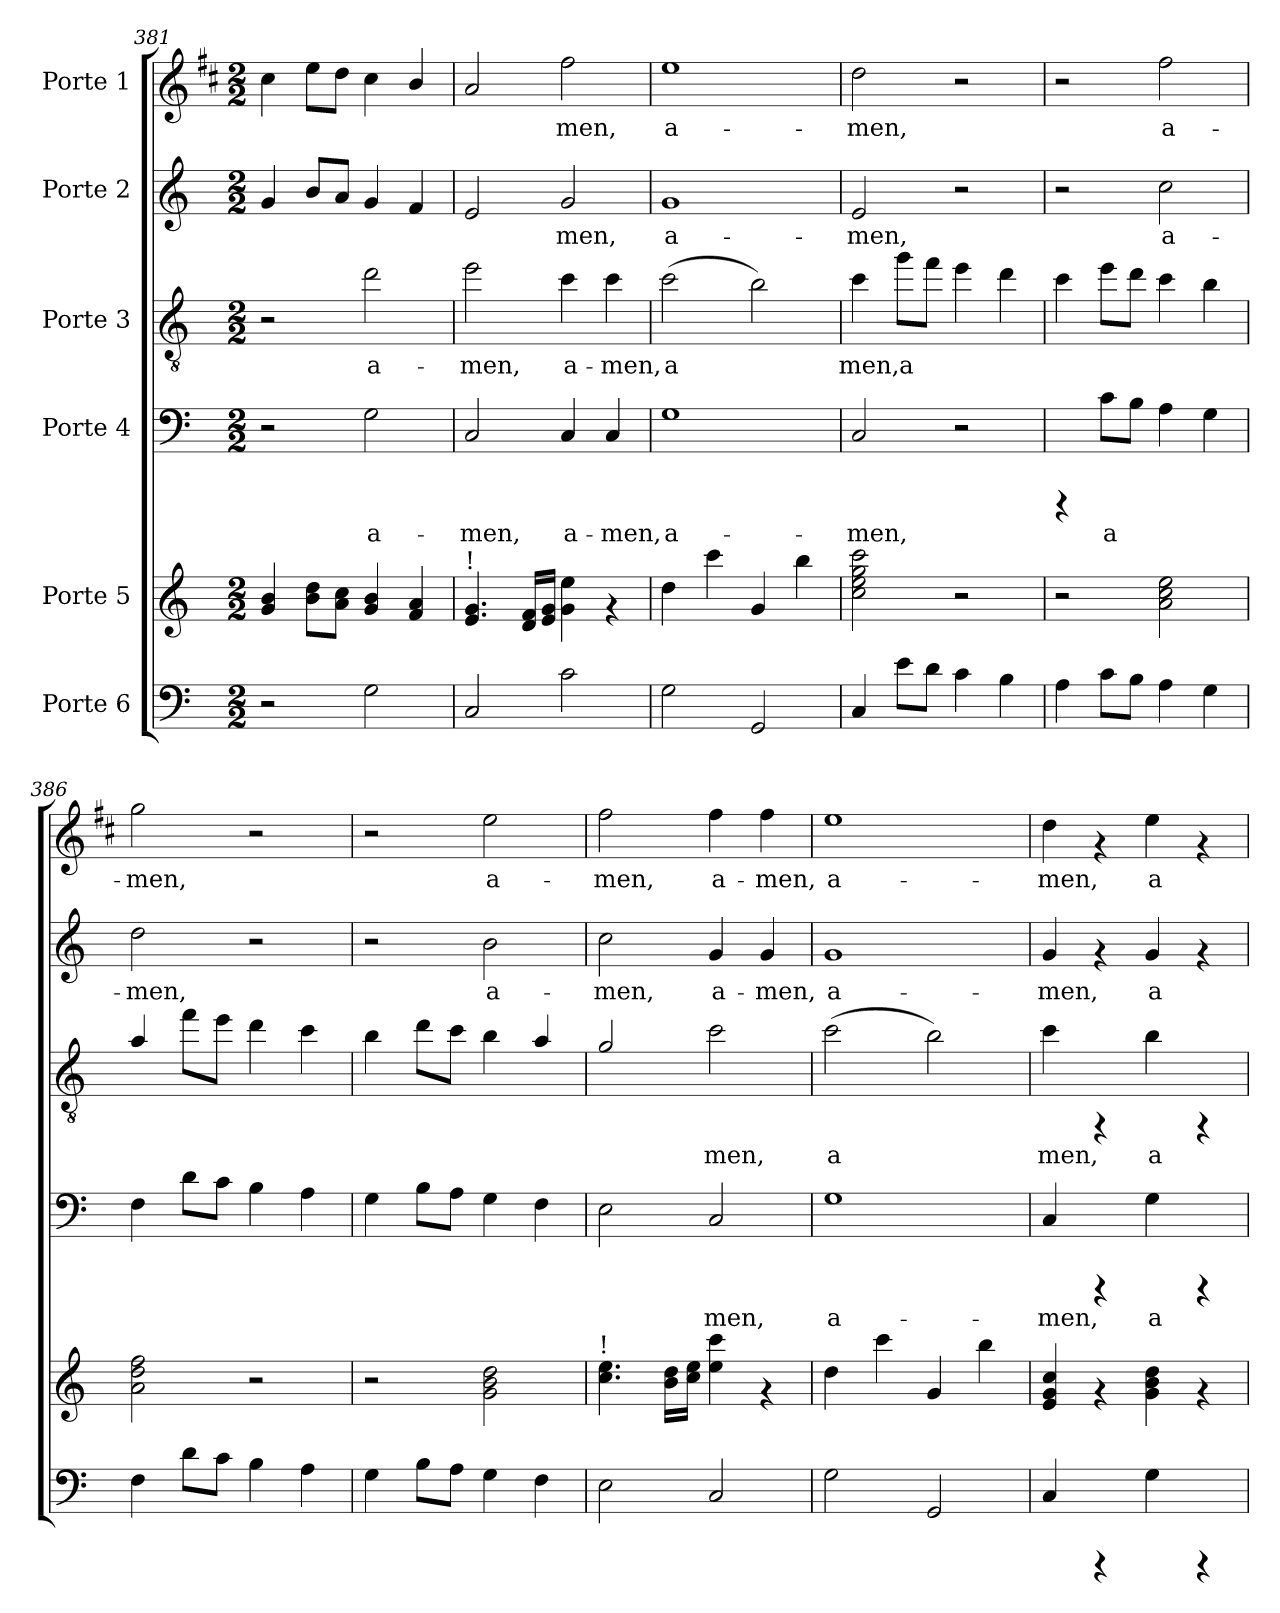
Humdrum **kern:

**kern	**kern	**kern	**text	**kern	**text	**kern	**text	**kern	**text
*part6	*part5	*part4	*part4	*part3	*part3	*part2	*part2	*part1	*part1
*staff6	*staff5	*staff4	*staff4	*staff3	*staff3	*staff2	*staff2	*staff1	*staff1
*I"Porte 6	*I"Porte 5	*I"Porte 4	*	*I"Porte 3	*	*I"Porte 2	*	*I"Porte 1	*
*clefF4	*clefG2	*clefF4	*	*clefGv2	*	*clefG2	*	*clefG2	*
*	*	*	*	*ITrd8c14	*	*	*	*ITrd1c2	*
*k[]	*k[]	*k[]	*	*k[]	*	*k[]	*	*k[]	*
*C:	*C:	*C:	*	*C:	*	*C:	*	*C:	*
*M2/2	*M2/2	*M2/2	*	*M2/2	*	*M2/2	*	*M2/2	*
=381	=381	=381	=381	=381	=381	=381	=381	=381	=381
2r	4b/ 4g/	2r	.	2r	.	4g/	.	4b\	.
.	8dd\ 8b\L	.	.	.	.	8b/L	.	8dd\L	.
.	8cc\ 8a\J	.	.	.	.	8a/J	.	8cc\J	.
!	!	!	!LO:LY:b:cj	!	!LO:LY:b:cj	!	!	!	!
2G\	4b/ 4g/	2G\	a-	2d\	a-	4g/	.	4b\	.
.	4a/ 4f/	.	.	.	.	4f/	.	4a/	.
=382	=382	=382	=382	=382	=382	=382	=382	=382	=382
!	!LO:TX:a:t=!	!	!	!	!	!	!	!	!
!	!	!	!LO:LY:b:cj	!	!LO:LY:b:cj	!	!LO:LY:b:cj	!	!LO:LY:b:cj
2C/	4.g/ 4.e/	2C/	-men,	2e\	-men,	2e/	-	2g/	-
.	16f/ 16d/L	.	.	.	.	.	.	.	.
.	16g/ 16e/J	.	.	.	.	.	.	.	.
!	!	!	!LO:LY:b:cj	!	!LO:LY:b:cj	!	!LO:LY:b:cj	!	!LO:LY:b:cj
2c\	4ee\ 4g\	4C/	a-	4c\	a-	2g/	men,	2ee\	men,
!	!	!	!LO:LY:b:cj	!	!LO:LY:b:cj	!	!	!	!
.	4rf	4C/	-men,	4c\	-men,	.	.	.	.
=383	=383	=383	=383	=383	=383	=383	=383	=383	=383
!	!	!	!LO:LY:b:cj	!	!LO:LY:b:cj	!	!LO:LY:b:cj	!	!LO:LY:b:cj
2G\	4dd\	1G	a-	(>2c\	a-	1g	a-	1dd	a-
.	4ccc\	.	.	.	.	.	.	.	.
!	!	!	!	!	!LO:LY:b:cj	!	!	!	!
2GG/	4g/	.	.	2B\)	--	.	.	.	.
.	4bb\	.	.	.	.	.	.	.	.
=384	=384	=384	=384	=384	=384	=384	=384	=384	=384
!	!	!	!LO:LY:b:cj	!	!LO:LY:b:cj	!	!LO:LY:b:cj	!	!LO:LY:b:cj
4C/	2ccc\ 2gg\ 2ee\ 2cc\	2C/	-men,	4c\	-men,	2e/	-men,	2cc\	-men,
!	!	!	!	!	!LO:LY:b:cj	!	!	!	!
8e\L	.	.	.	8g\L	a-	.	.	.	.
!	!	!	!	!	!LO:LY:b:cj	!	!	!	!
8d\J	.	.	.	8f\J	--	.	.	.	.
!	!	!	!	!	!LO:LY:b:cj	!	!	!	!
4c\	2r	2r	.	4e\	--	2r	.	2r	.
!	!	!	!	!	!LO:LY:b:cj	!	!	!	!
4B\	.	.	.	4d\	--	.	.	.	.
=385	=385	=385	=385	=385	=385	=385	=385	=385	=385
4A\	2r	4rCCC	.	4c\	.	2r	.	2r	.
!	!	!	!LO:LY:b:cj	!	!	!	!	!	!
8c\L	.	8c\L	a-	8e\L	.	.	.	.	.
!	!	!	!LO:LY:b:cj	!	!	!	!	!	!
8B\J	.	8B\J	--	8d\J	.	.	.	.	.
!	!	!	!LO:LY:b:cj	!	!	!	!LO:LY:b:cj	!	!LO:LY:b:cj
4A\	2ee\ 2cc\ 2a\	4A\	--	4c\	.	2cc\	a-	2ee\	a-
!	!	!	!LO:LY:b:cj	!	!	!	!	!	!
4G\	.	4G\	--	4B\	.	.	.	.	.
=386	=386	=386	=386	=386	=386	=386	=386	=386	=386
!	!	!	!	!	!	!	!LO:LY:b:cj	!	!LO:LY:b:cj
4F\	2ff\ 2dd\ 2a\	4F\	.	4A/	.	2dd\	-men,	2ff\	-men,
8d\L	.	8d\L	.	8f\L	.	.	.	.	.
8c\J	.	8c\J	.	8e\J	.	.	.	.	.
4B\	2r	4B\	.	4d\	.	2r	.	2r	.
4A\	.	4A\	.	4c\	.	.	.	.	.
!!LO:PB:g=z
=387	=387	=387	=387	=387	=387	=387	=387	=387	=387
4G\	2r	4G\	.	4B\	.	2r	.	2r	.
8B\L	.	8B\L	.	8d\L	.	.	.	.	.
8A\J	.	8A\J	.	8c\J	.	.	.	.	.
!	!	!	!	!	!	!	!LO:LY:b:cj	!	!LO:LY:b:cj
4G\	2dd\ 2b\ 2g\	4G\	.	4B\	.	2b\	a-	2dd\	a-
4F\	.	4F\	.	4A/	.	.	.	.	.
=388	=388	=388	=388	=388	=388	=388	=388	=388	=388
!	!LO:TX:a:t=!	!	!	!	!	!	!	!	!
!	!	!	!LO:LY:b:cj	!	!LO:LY:b:cj	!	!LO:LY:b:cj	!	!LO:LY:b:cj
2E\	4.ee\ 4.cc\	2E\	-	2G/	-	2cc\	-men,	2ee\	-men,
.	16dd\ 16b\L	.	.	.	.	.	.	.	.
.	16ee\ 16cc\J	.	.	.	.	.	.	.	.
!	!	!	!LO:LY:b:cj	!	!LO:LY:b:cj	!	!LO:LY:b:cj	!	!LO:LY:b:cj
2C/	4ccc\ 4ee\	2C/	men,	2c\	men,	4g/	a-	4ee\	a-
!	!	!	!	!	!	!	!LO:LY:b:cj	!	!LO:LY:b:cj
.	4rf	.	.	.	.	4g/	-men,	4ee\	-men,
=389	=389	=389	=389	=389	=389	=389	=389	=389	=389
!	!	!	!LO:LY:b:cj	!	!LO:LY:b:cj	!	!LO:LY:b:cj	!	!LO:LY:b:cj
2G\	4dd\	1G	a-	(>2c\	a-	1g	a-	1dd	a-
.	4ccc\	.	.	.	.	.	.	.	.
!	!	!	!	!	!LO:LY:b:cj	!	!	!	!
2GG/	4g/	.	.	2B\)	--	.	.	.	.
.	4bb\	.	.	.	.	.	.	.	.
=390	=390	=390	=390	=390	=390	=390	=390	=390	=390
!	!	!	!LO:LY:b:cj	!	!LO:LY:b:cj	!	!LO:LY:b:cj	!	!LO:LY:b:cj
4C/	4cc/ 4g/ 4e/	4C/	-men,	4c\	-men,	4g/	-men,	4cc\	-men,
4rCCC	4rf	4rCCC	.	4rFF	.	4rf	.	4rf	.
!	!	!	!LO:LY:b:cj	!	!LO:LY:b:cj	!	!LO:LY:b:cj	!	!LO:LY:b:cj
4G\	4dd\ 4b\ 4g\	4G\	a-	4B\	a-	4g/	a-	4dd\	a-
4rCCC	4rf	4rCCC	.	4rFF	.	4rf	.	4rf	.
=	=	=	=	=	=	=	=	=	=
*-	*-	*-	*-	*-	*-	*-	*-	*-	*-
